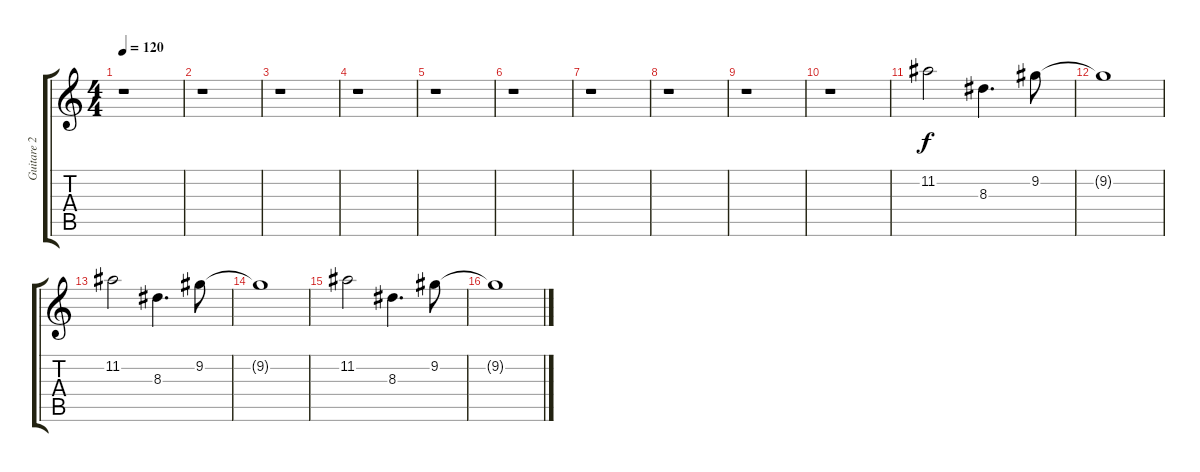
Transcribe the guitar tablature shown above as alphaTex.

\track ("Guitare 2 - Tom" "Guitare 2 ") {instrument distortionguitar}
\staff {score tabs}
\tuning (E4 B3 G3 D3 A2 E2) {hide}
\ts (4 4)
\tempo 120
\clef g2
\ks c
r.1{dy f} |
r.1 |
r.1 |
r.1 |
r.1 |
r.1 |
r.1 |
r.1 |
r.1 |
r.1 |
11.2.2 8.3.4{d} 9.2.8 |
9.2{t}.1 |
11.2.2 8.3.4{d} 9.2.8 |
9.2{t}.1 |
11.2.2 8.3.4{d} 9.2.8 |
9.2{t}.1
